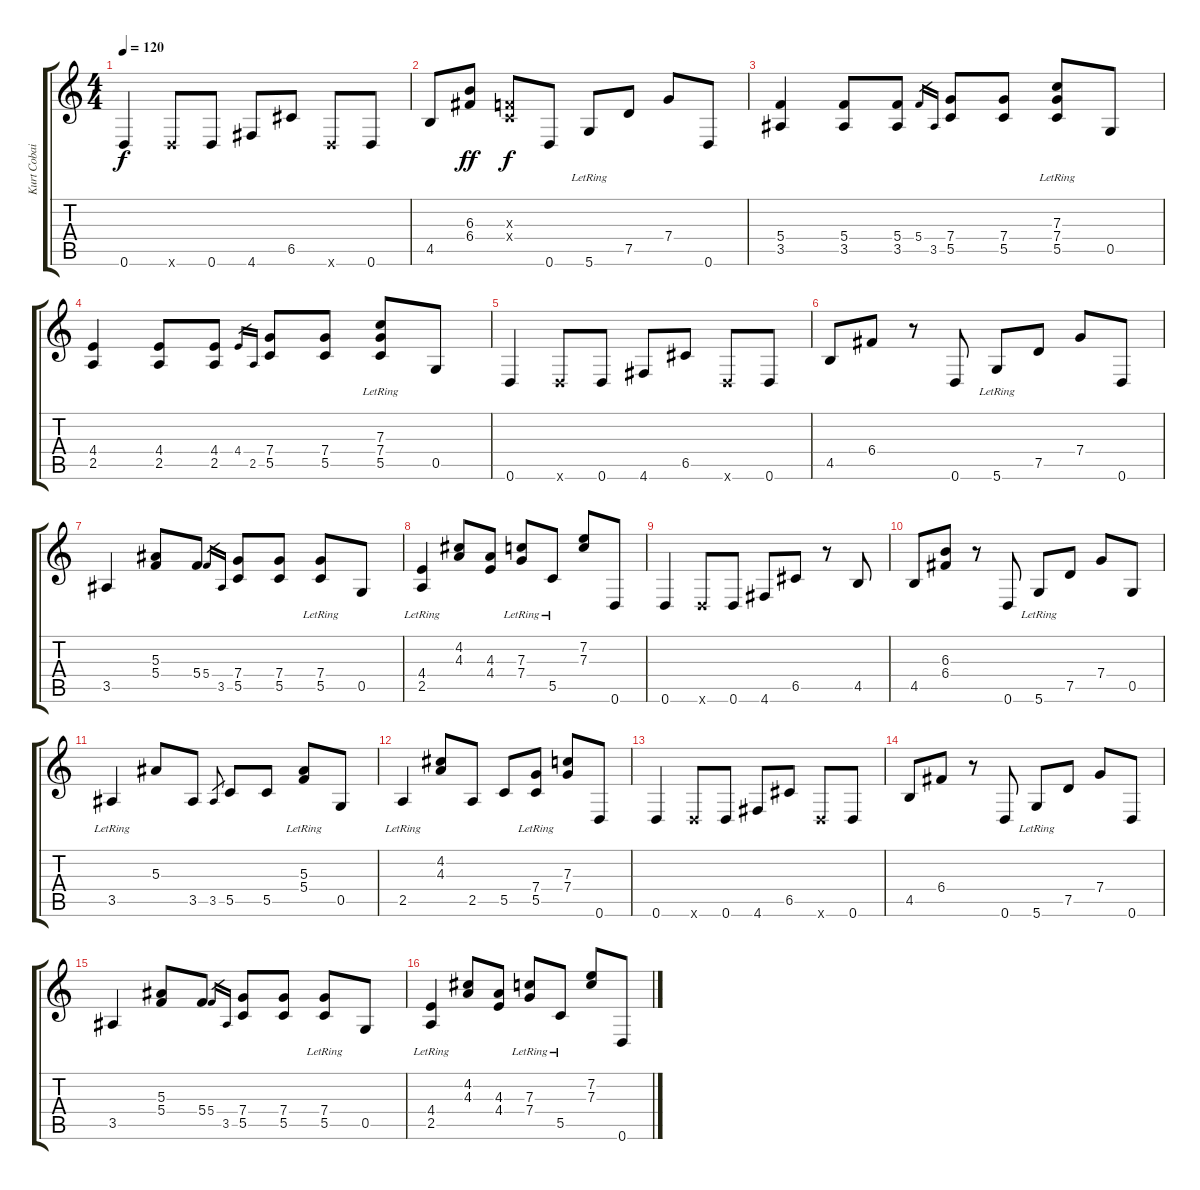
\track ("Kurt Cobain : Guitar" "Kurt Cobai") {instrument electricguitarclean}
\staff {score tabs}
\tuning (D4 A3 F3 C3 G2 D2) {hide}
\ts (4 4)
\tempo 120
\clef g2
\ks c
0.6.4{dy f instrument electricguitarclean} 0.6{x}.8 0.6.8 4.6.8 6.5.8 0.6{x}.8 0.6.8 |
4.5.8 (6.3 6.4).8{dy ff} (0.3{x} 0.4{x}).8{dy f} 0.6.8 5.6{lr}.8 7.5.8 7.4.8 0.6.8 |
(5.4 3.5).4 (5.4 3.5).8 (5.4 3.5).8 5.4.16{gr} 3.5.16{gr} (7.4 5.5).8 (7.4 5.5).8 (7.3{lr} 7.4{lr} 5.5).8 0.5.8 |
(4.4 2.5).4 (4.4 2.5).8 (4.4 2.5).8 4.4.16{gr} 2.5.16{gr} (7.4 5.5).8 (7.4 5.5).8 (7.3{lr} 7.4{lr} 5.5).8 0.5.8 |
0.6.4 0.6{x}.8 0.6.8 4.6.8 6.5.8 0.6{x}.8 0.6.8 |
4.5.8 6.4.8 r.8 0.6.8 5.6{lr}.8 7.5.8 7.4.8 0.6.8 |
3.5.4 (5.3 5.4).8 5.4.8 5.4.16{gr} 3.5.16{gr} (7.4 5.5).8 (7.4 5.5).8 (7.4{lr} 5.5).8 0.5.8 |
(4.4 2.5{lr}).4 (4.2 4.3).8 (4.3 4.4).8 (7.3 7.4{lr}).8 5.5{lr}.8 (7.2 7.3).8 0.6.8 |
0.6.4 0.6{x}.8 0.6.8 4.6.8 6.5.8 r.8 4.5.8 |
4.5.8 (6.3 6.4).8 r.8 0.6.8 5.6{lr}.8 7.5.8 7.4.8 0.5.8 |
3.5{lr}.4 5.3.8 3.5.8 3.5.8{gr} 5.5.8 5.5.8 (5.3{lr} 5.4{lr}).8 0.5.8 |
2.5{lr}.4 (4.2 4.3).8 2.5.8 5.5.8 (7.4 5.5{lr}).8 (7.3 7.4).8 0.6.8 |
0.6.4 0.6{x}.8 0.6.8 4.6.8 6.5.8 0.6{x}.8 0.6.8 |
4.5.8 6.4.8 r.8 0.6.8 5.6{lr}.8 7.5.8 7.4.8 0.6.8 |
3.5.4 (5.3 5.4).8 5.4.8 5.4.16{gr} 3.5.16{gr} (7.4 5.5).8 (7.4 5.5).8 (7.4{lr} 5.5).8 0.5.8 |
(4.4 2.5{lr}).4 (4.2 4.3).8 (4.3 4.4).8 (7.3 7.4{lr}).8 5.5{lr}.8 (7.2 7.3).8 0.6.8
